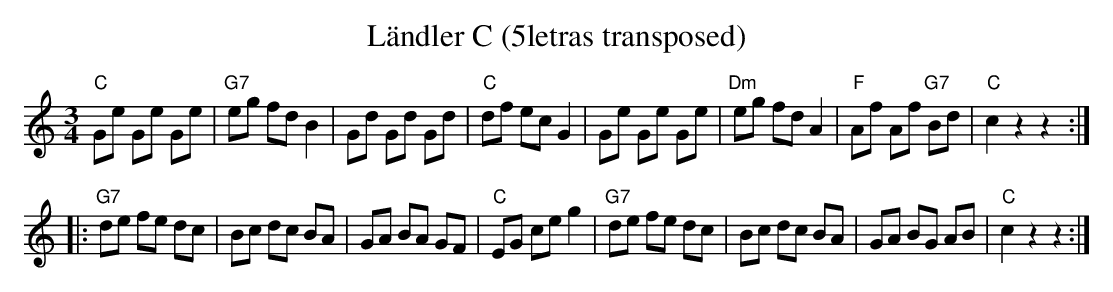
X:1
T:L\"andler C (5letras transposed)
M:3/4
L:1/8
K:C transpose=3 %%MIDI gchordon
"C"Ge Ge Ge | "G7"eg fdB2 | Gd Gd Gd | "C"df ecG2 | Ge Ge Ge | "Dm"eg fdA2 | "F"Af Af "G7"Bd | "C"c2z2z2 ::
"G7"de fe dc | Bc dc BA | GA BA GF | "C"EG ceg2 | "G7"de fe dc | Bc dc BA | GA BG AB | "C"c2z2z2 :|
